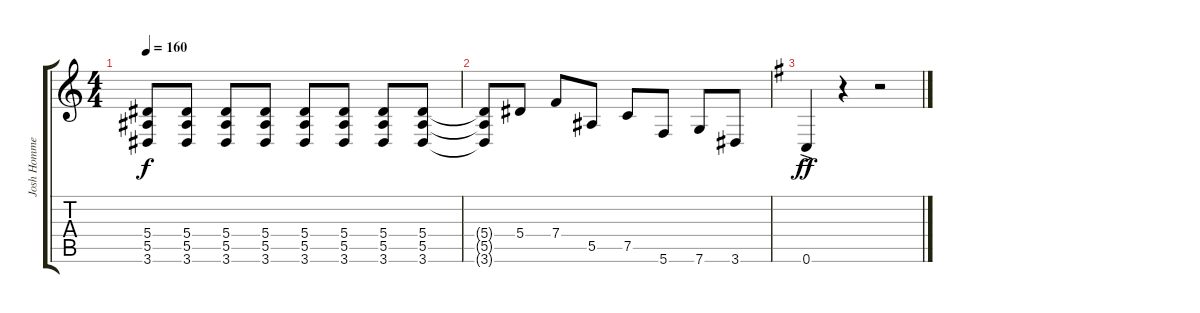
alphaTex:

\track ("Josh Homme 2" "Josh Homme") {instrument distortionguitar}
\staff {score tabs}
\tuning (C4 G3 Eb3 Bb2 F2 C2) {hide}
\ts (4 4)
\tempo 160
\clef g2
\ks c
(5.4{t} 5.5{t} 3.6{t}).8{dy f} (5.4 5.5 3.6).8 (5.4 5.5 3.6).8 (5.4 5.5 3.6).8 (5.4 5.5 3.6).8 (5.4 5.5 3.6).8 (5.4 5.5 3.6).8 (5.4 5.5 3.6).8 |
(5.4{t} 5.5{t} 3.6{t}).8 5.4.8 7.4.8 5.5.8 7.5.8 5.6.8 7.6.8 3.6.8 |
\ks g
0.6{ac}.4{dy ff} r.4 r.2
